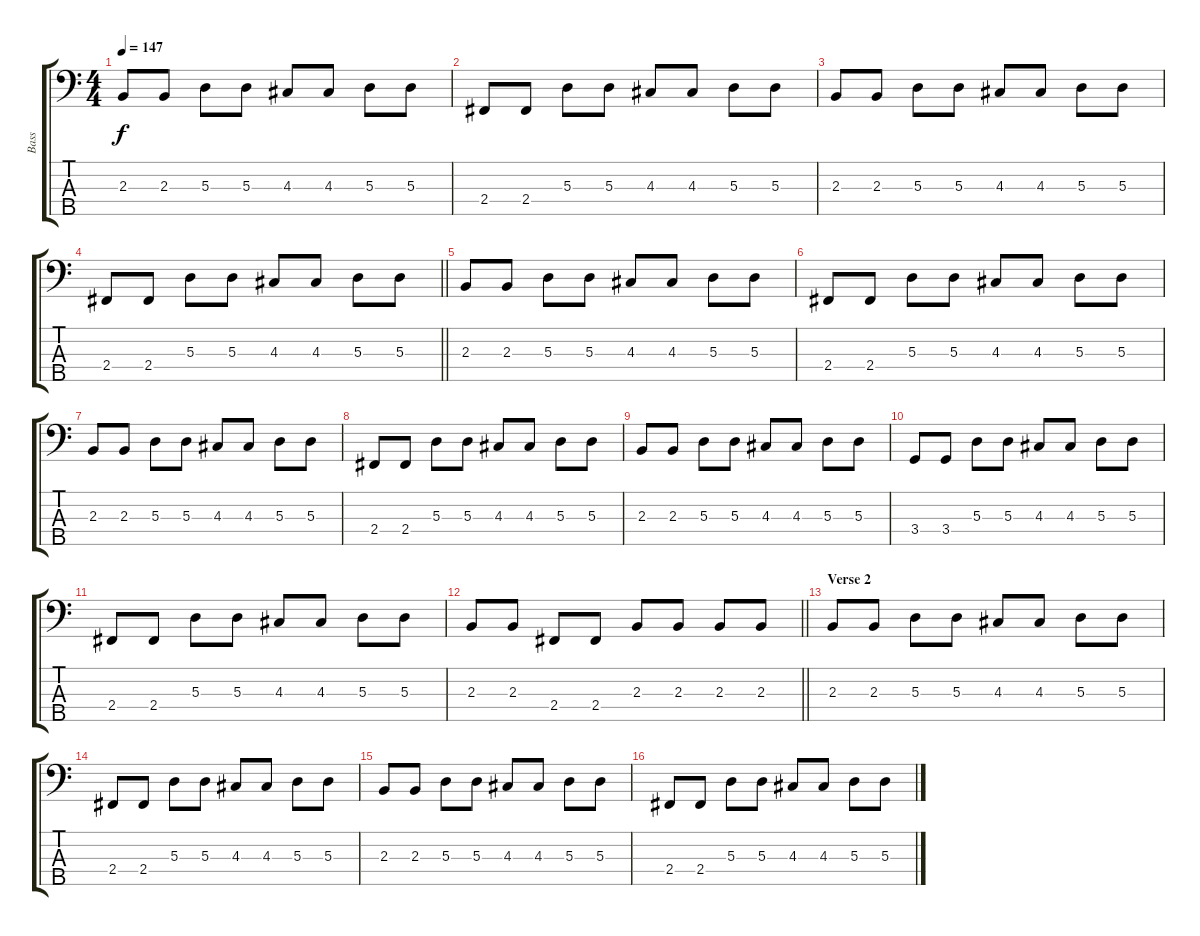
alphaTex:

\track ("Bass" "Bass") {instrument electricbasspick}
\staff {score tabs}
\tuning (G2 D2 A1 E1 B0) {hide}
\ts (4 4)
\tempo 147
\clef f4
\ks c
2.3.8{dy f} 2.3.8 5.3.8 5.3.8 4.3.8 4.3.8 5.3.8 5.3.8 |
2.4.8 2.4.8 5.3.8 5.3.8 4.3.8 4.3.8 5.3.8 5.3.8 |
2.3.8 2.3.8 5.3.8 5.3.8 4.3.8 4.3.8 5.3.8 5.3.8 |
\barLineRight lightlight
2.4.8 2.4.8 5.3.8 5.3.8 4.3.8 4.3.8 5.3.8 5.3.8 |
\section ("" "")
2.3.8 2.3.8 5.3.8 5.3.8 4.3.8 4.3.8 5.3.8 5.3.8 |
2.4.8 2.4.8 5.3.8 5.3.8 4.3.8 4.3.8 5.3.8 5.3.8 |
2.3.8 2.3.8 5.3.8 5.3.8 4.3.8 4.3.8 5.3.8 5.3.8 |
2.4.8 2.4.8 5.3.8 5.3.8 4.3.8 4.3.8 5.3.8 5.3.8 |
2.3.8 2.3.8 5.3.8 5.3.8 4.3.8 4.3.8 5.3.8 5.3.8 |
3.4.8 3.4.8 5.3.8 5.3.8 4.3.8 4.3.8 5.3.8 5.3.8 |
2.4.8 2.4.8 5.3.8 5.3.8 4.3.8 4.3.8 5.3.8 5.3.8 |
\barLineRight lightlight
2.3.8 2.3.8 2.4.8 2.4.8 2.3.8 2.3.8 2.3.8 2.3.8 |
\section ("" "Verse 2")
2.3.8 2.3.8 5.3.8 5.3.8 4.3.8 4.3.8 5.3.8 5.3.8 |
2.4.8 2.4.8 5.3.8 5.3.8 4.3.8 4.3.8 5.3.8 5.3.8 |
2.3.8 2.3.8 5.3.8 5.3.8 4.3.8 4.3.8 5.3.8 5.3.8 |
2.4.8 2.4.8 5.3.8 5.3.8 4.3.8 4.3.8 5.3.8 5.3.8
